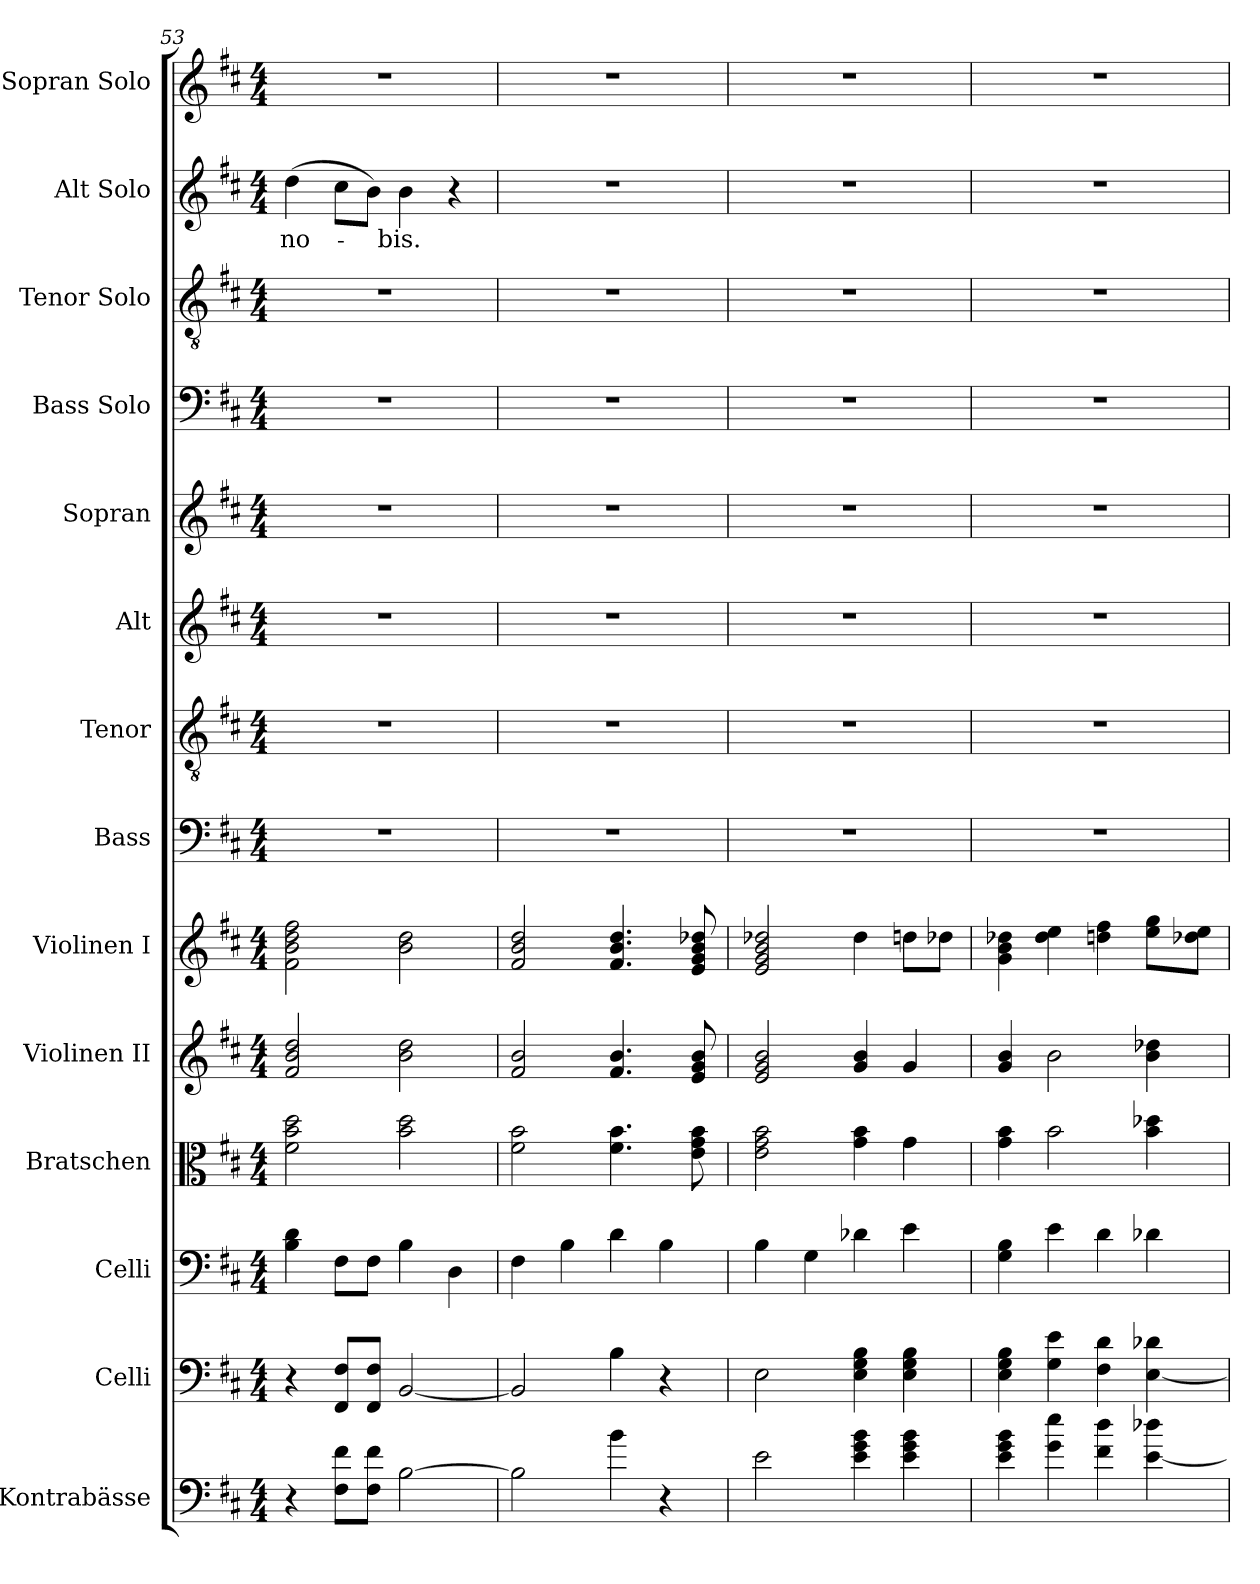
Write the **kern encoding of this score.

**kern	**kern	**kern	**kern	**kern	**kern	**kern	**kern	**kern	**kern	**kern	**kern	**kern	**text	**kern
*part14	*part13	*part12	*part11	*part10	*part9	*part8	*part7	*part6	*part5	*part4	*part3	*part2	*part2	*part1
*staff14	*staff13	*staff12	*staff11	*staff10	*staff9	*staff8	*staff7	*staff6	*staff5	*staff4	*staff3	*staff2	*staff2	*staff1
*I"Kontrabässe	*I"Celli	*I"Celli	*I"Bratschen	*I"Violinen II	*I"Violinen I	*I"Bass	*I"Tenor	*I"Alt	*I"Sopran	*I"Bass Solo	*I"Tenor Solo	*I"Alt Solo	*	*I"Sopran Solo
*	*I'Cl.	*	*	*	*I'Vl.	*I'B.	*I'T.	*I'A.	*I'S.	*I'B.S.	*I'T.S.	*I'A.S.	*	*I'S.S.
*clefF4	*clefF4	*clefF4	*clefC3	*clefG2	*clefG2	*clefF4	*clefGv2	*clefG2	*clefG2	*clefF4	*clefGv2	*clefG2	*	*clefG2
*ITrd7c12	*	*	*	*	*	*	*	*	*	*	*	*	*	*
*k[f#c#]	*k[f#c#]	*k[f#c#]	*k[f#c#]	*k[f#c#]	*k[f#c#]	*k[f#c#]	*k[f#c#]	*k[f#c#]	*k[f#c#]	*k[f#c#]	*k[f#c#]	*k[f#c#]	*	*k[f#c#]
*M4/4	*M4/4	*M4/4	*M4/4	*M4/4	*M4/4	*M4/4	*M4/4	*M4/4	*M4/4	*M4/4	*M4/4	*M4/4	*	*M4/4
=53	=53	=53	=53	=53	=53	=53	=53	=53	=53	=53	=53	=53	=53	=53
!	!	!	!	!	!	!	!	!	!	!	!	!	!LO:LY:b	!
4r	4r	4B\ 4d\	2f#\ 2b\ 2dd\	2f#/ 2b/ 2dd/	2f#\ 2b\ 2dd\ 2ff#\	1r	1r	1r	1r	1r	1r	(>4dd\	no-	1r
8FF#\ 8F#\L	8FF#/ 8F#/L	8F#\L	.	.	.	.	.	.	.	.	.	8cc#\L	.	.
8FF#\ 8F#\J	8FF#/ 8F#/J	8F#\J	.	.	.	.	.	.	.	.	.	8b\J)	.	.
!	!	!	!	!	!	!	!	!	!	!	!	!	!LO:LY:b	!
[2BB\	[2BB/	4B\	2b\ 2dd\	2b\ 2dd\	2b\ 2dd\	.	.	.	.	.	.	4b\	bis.	.
.	.	4D\	.	.	.	.	.	.	.	.	.	4r	.	.
=54	=54	=54	=54	=54	=54	=54	=54	=54	=54	=54	=54	=54	=54	=54
2BB\]	2BB/]	4F#\	2f#\ 2b\	2f#/ 2b/	2f#/ 2b/ 2dd/	1r	1r	1r	1r	1r	1r	1r	.	1r
.	.	4B\	.	.	.	.	.	.	.	.	.	.	.	.
4B\	4B\	4d\	4.f#\ 4.b\	4.f#/ 4.b/	4.f#/ 4.b/ 4.dd/	.	.	.	.	.	.	.	.	.
4r	4r	4B\	.	.	.	.	.	.	.	.	.	.	.	.
.	.	.	8e\ 8g\ 8b\	8e/ 8g/ 8b/	8e/ 8g/ 8b/ 8dd-X/	.	.	.	.	.	.	.	.	.
=55	=55	=55	=55	=55	=55	=55	=55	=55	=55	=55	=55	=55	=55	=55
2E\	2E\	4B\	2e\ 2g\ 2b\	2e/ 2g/ 2b/	2e/ 2g/ 2b/ 2dd-X/	1r	1r	1r	1r	1r	1r	1r	.	1r
.	.	4G\	.	.	.	.	.	.	.	.	.	.	.	.
4E\ 4G\ 4B\	4E\ 4G\ 4B\	4d-X\	4g\ 4b\	4g/ 4b/	4dd-\	.	.	.	.	.	.	.	.	.
4E\ 4G\ 4B\	4E\ 4G\ 4B\	4e\	4g\	4g/	8ddn\L	.	.	.	.	.	.	.	.	.
.	.	.	.	.	8dd-X\J	.	.	.	.	.	.	.	.	.
=56	=56	=56	=56	=56	=56	=56	=56	=56	=56	=56	=56	=56	=56	=56
4E\ 4G\ 4B\	4E\ 4G\ 4B\	4G\ 4B\	4g\ 4b\	4g/ 4b/	4g\ 4b\ 4dd-X\	1r	1r	1r	1r	1r	1r	1r	.	1r
4G\ 4e\	4G\ 4e\	4e\	2b\	2b\	4dd-\ 4ee\	.	.	.	.	.	.	.	.	.
4F#\ 4d\	4F#\ 4d\	4d\	.	.	4ddn\ 4ff#\	.	.	.	.	.	.	.	.	.
[4E\ 4d-X\	[4E\ 4d-X\	4d-X\	4b\ 4dd-X\	4b\ 4dd-X\	8ee\ 8gg\L	.	.	.	.	.	.	.	.	.
.	.	.	.	.	8dd-X\ 8ee\J	.	.	.	.	.	.	.	.	.
=	=	=	=	=	=	=	=	=	=	=	=	=	=	=
*-	*-	*-	*-	*-	*-	*-	*-	*-	*-	*-	*-	*-	*-	*-
